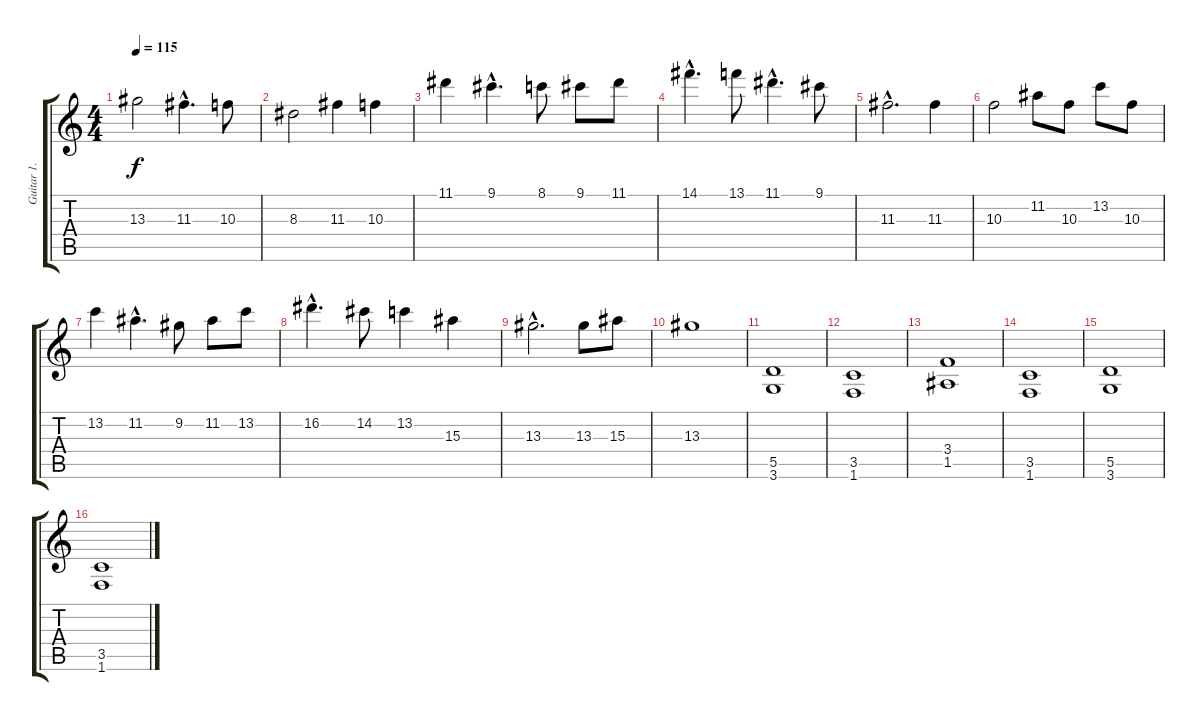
\track ("Guitar 1." "Guitar 1.") {instrument overdrivenguitar}
\staff {score tabs}
\tuning (E4 B3 G3 D3 A2 E2) {hide}
\ts (4 4)
\tempo 115
\clef g2
\ks c
13.3.2{dy f} 11.3{hac}.4{d} 10.3.8 |
8.3.2 11.3.4 10.3.4 |
11.1.4 9.1{hac}.4{d} 8.1.8 9.1.8 11.1.8 |
14.1{hac}.4{d} 13.1.8 11.1{hac}.4{d} 9.1.8 |
11.3{hac}.2{d} 11.3.4 |
10.3.2 11.2.8 10.3.8 13.2.8 10.3.8 |
13.2.4 11.2{hac}.4{d} 9.2.8 11.2.8 13.2.8 |
16.2{hac}.4{d} 14.2.8 13.2.4 15.3.4 |
13.3{hac}.2{d} 13.3.8 15.3.8 |
13.3.1 |
(5.5 3.6).1 |
(3.5 1.6).1 |
(3.4 1.5).1 |
(3.5 1.6).1 |
(5.5 3.6).1 |
(3.5 1.6).1
